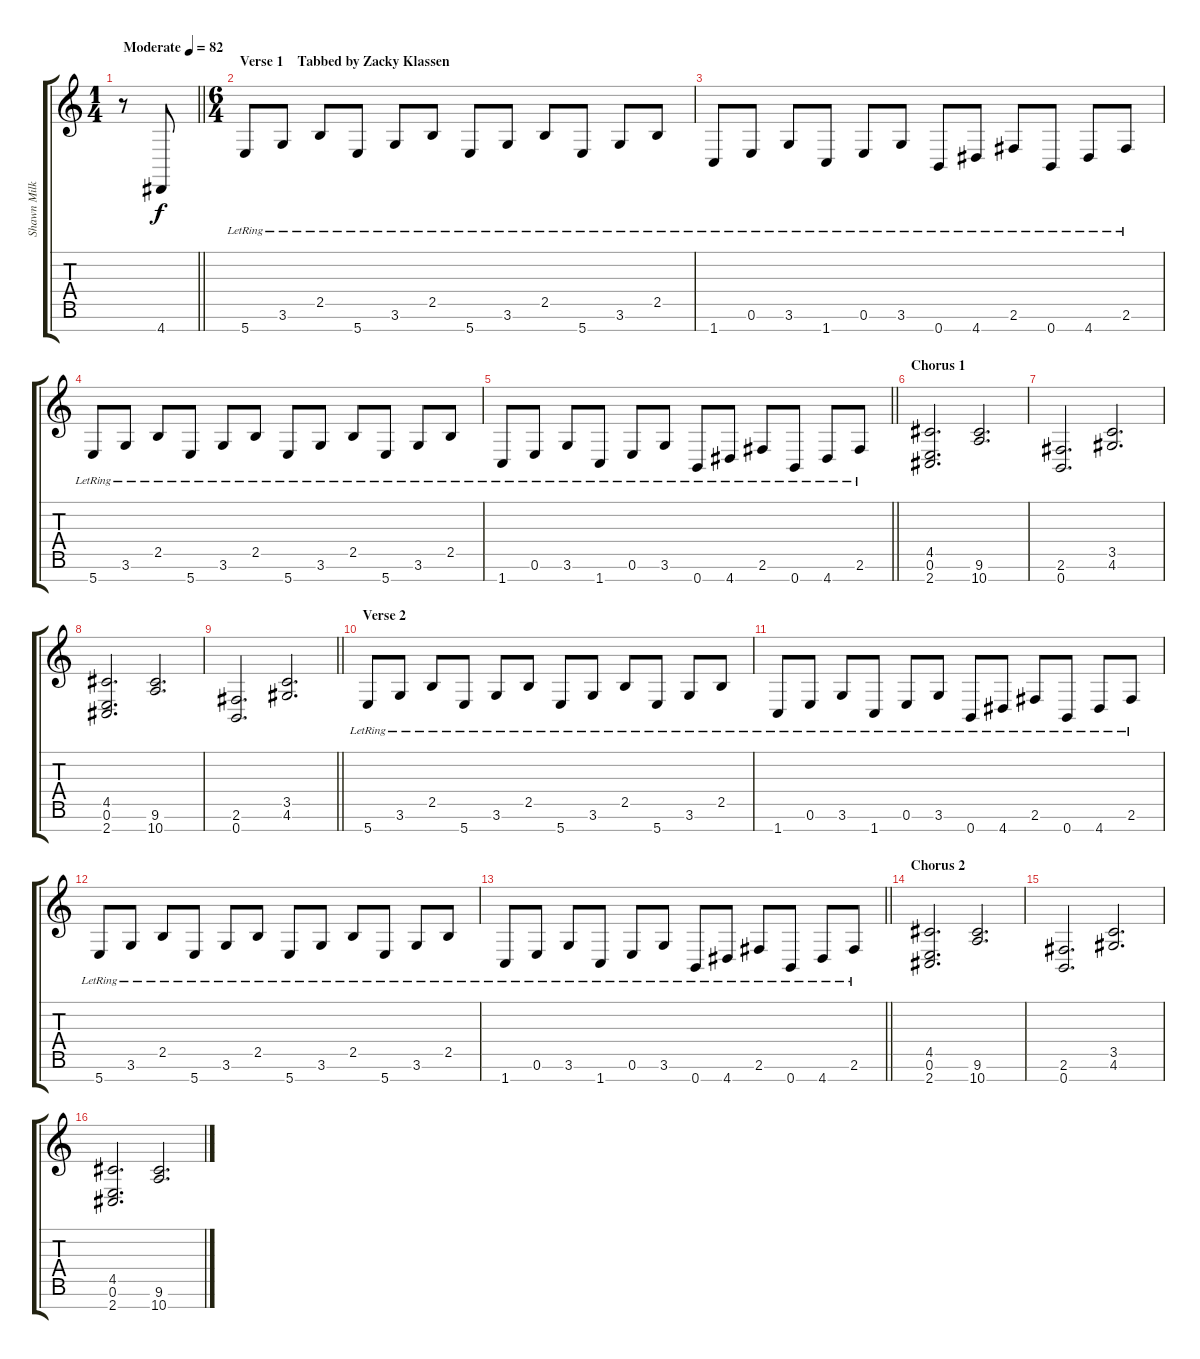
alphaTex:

\track ("Shawn Milke [Piano I]" "Shawn Milk") {instrument honkytonkpiano}
\staff {score tabs}
\tuning (E4 B3 G3 D3 A2 E2 B1) {hide}
\ts (1 4)
\tempo (82 "Moderate")
\clef g2
\barLineRight lightlight
\ks c
r.8{dy f instrument honkytonkpiano} 4.7.8 |
\ts (6 4)
\section ("" "Verse 1    Tabbed by Zacky Klassen")
5.7{lr}.8{ot 8vb} 3.6{lr}.8{ot 8vb} 2.5{lr}.8{ot 8vb} 5.7{lr}.8{ot 8vb} 3.6{lr}.8{ot 8vb} 2.5{lr}.8{ot 8vb} 5.7{lr}.8{ot 8vb} 3.6{lr}.8{ot 8vb} 2.5{lr}.8{ot 8vb} 5.7{lr}.8{ot 8vb} 3.6{lr}.8{ot 8vb} 2.5{lr}.8{ot 8vb} |
1.7{lr}.8{ot 8vb} 0.6{lr}.8{ot 8vb} 3.6{lr}.8{ot 8vb} 1.7{lr}.8{ot 8vb} 0.6{lr}.8{ot 8vb} 3.6{lr}.8{ot 8vb} 0.7{lr}.8{ot 8vb} 4.7{lr}.8{ot 8vb} 2.6{lr}.8{ot 8vb} 0.7{lr}.8{ot 8vb} 4.7{lr}.8{ot 8vb} 2.6{lr}.8{ot 8vb} |
5.7{lr}.8{ot 8vb} 3.6{lr}.8{ot 8vb} 2.5{lr}.8{ot 8vb} 5.7{lr}.8{ot 8vb} 3.6{lr}.8{ot 8vb} 2.5{lr}.8{ot 8vb} 5.7{lr}.8{ot 8vb} 3.6{lr}.8{ot 8vb} 2.5{lr}.8{ot 8vb} 5.7{lr}.8{ot 8vb} 3.6{lr}.8{ot 8vb} 2.5{lr}.8{ot 8vb} |
\barLineRight lightlight
1.7{lr}.8{ot 8vb} 0.6{lr}.8{ot 8vb} 3.6{lr}.8{ot 8vb} 1.7{lr}.8{ot 8vb} 0.6{lr}.8{ot 8vb} 3.6{lr}.8{ot 8vb} 0.7{lr}.8{ot 8vb} 4.7{lr}.8{ot 8vb} 2.6{lr}.8{ot 8vb} 0.7{lr}.8{ot 8vb} 4.7{lr}.8{ot 8vb} 2.6{lr}.8{ot 8vb} |
\section ("" "Chorus 1")
(4.5 0.6 2.7).2{d ot 8vb} (9.6 10.7).2{d ot 8vb} |
(2.6 0.7).2{d ot 8vb} (3.5 4.6).2{d ot 8vb} |
(4.5 0.6 2.7).2{d ot 8vb} (9.6 10.7).2{d ot 8vb} |
\barLineRight lightlight
(2.6 0.7).2{d ot 8vb} (3.5 4.6).2{d ot 8vb} |
\section ("" "Verse 2")
5.7{lr}.8{ot 8vb} 3.6{lr}.8{ot 8vb} 2.5{lr}.8{ot 8vb} 5.7{lr}.8{ot 8vb} 3.6{lr}.8{ot 8vb} 2.5{lr}.8{ot 8vb} 5.7{lr}.8{ot 8vb} 3.6{lr}.8{ot 8vb} 2.5{lr}.8{ot 8vb} 5.7{lr}.8{ot 8vb} 3.6{lr}.8{ot 8vb} 2.5{lr}.8{ot 8vb} |
1.7{lr}.8{ot 8vb} 0.6{lr}.8{ot 8vb} 3.6{lr}.8{ot 8vb} 1.7{lr}.8{ot 8vb} 0.6{lr}.8{ot 8vb} 3.6{lr}.8{ot 8vb} 0.7{lr}.8{ot 8vb} 4.7{lr}.8{ot 8vb} 2.6{lr}.8{ot 8vb} 0.7{lr}.8{ot 8vb} 4.7{lr}.8{ot 8vb} 2.6{lr}.8{ot 8vb} |
5.7{lr}.8{ot 8vb} 3.6{lr}.8{ot 8vb} 2.5{lr}.8{ot 8vb} 5.7{lr}.8{ot 8vb} 3.6{lr}.8{ot 8vb} 2.5{lr}.8{ot 8vb} 5.7{lr}.8{ot 8vb} 3.6{lr}.8{ot 8vb} 2.5{lr}.8{ot 8vb} 5.7{lr}.8{ot 8vb} 3.6{lr}.8{ot 8vb} 2.5{lr}.8{ot 8vb} |
\barLineRight lightlight
1.7{lr}.8{ot 8vb} 0.6{lr}.8{ot 8vb} 3.6{lr}.8{ot 8vb} 1.7{lr}.8{ot 8vb} 0.6{lr}.8{ot 8vb} 3.6{lr}.8{ot 8vb} 0.7{lr}.8{ot 8vb} 4.7{lr}.8{ot 8vb} 2.6{lr}.8{ot 8vb} 0.7{lr}.8{ot 8vb} 4.7{lr}.8{ot 8vb} 2.6{lr}.8{ot 8vb} |
\section ("" "Chorus 2")
(4.5 0.6 2.7).2{d ot 8vb} (9.6 10.7).2{d ot 8vb} |
(2.6 0.7).2{d ot 8vb} (3.5 4.6).2{d ot 8vb} |
(4.5 0.6 2.7).2{d ot 8vb} (9.6 10.7).2{d ot 8vb}
